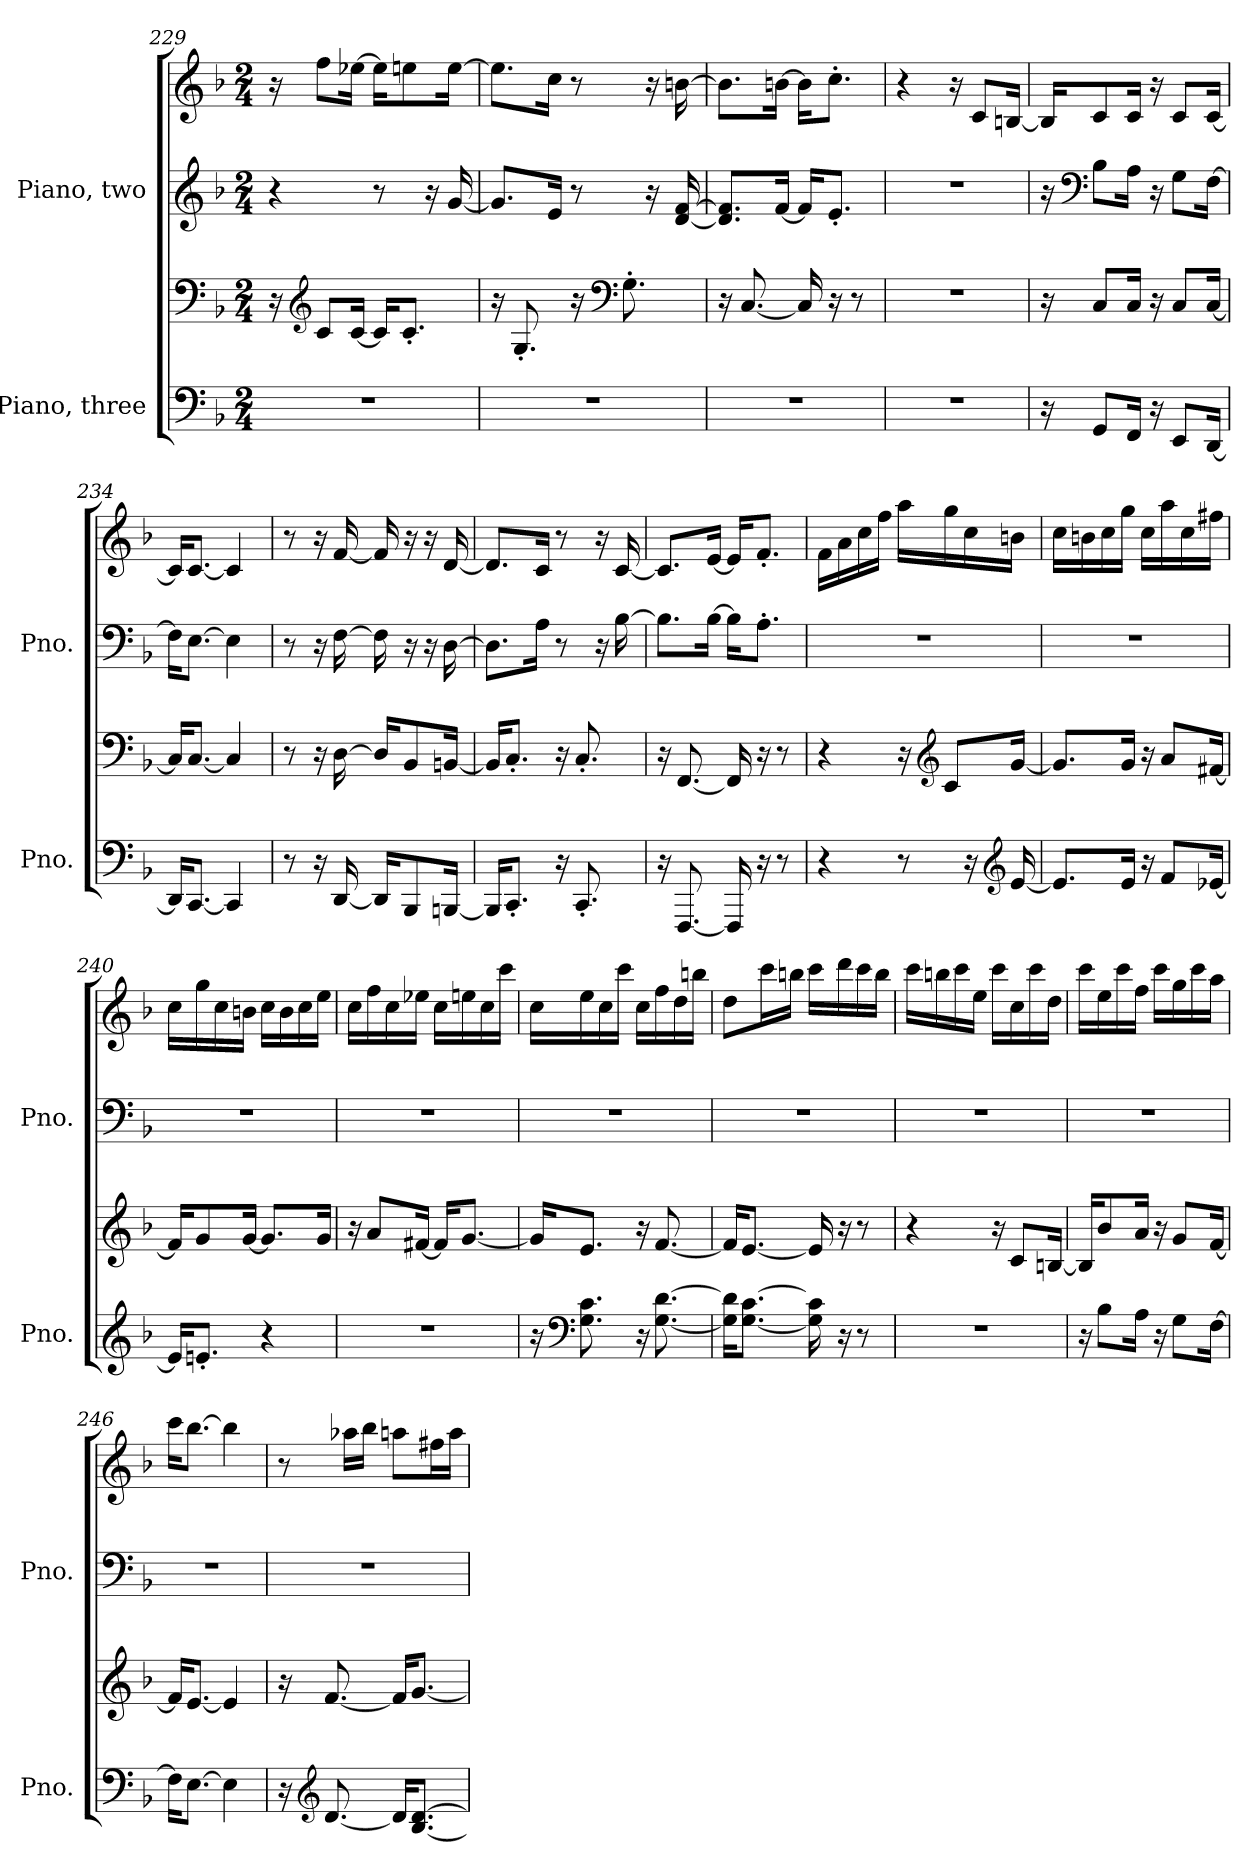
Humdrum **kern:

**kern	**kern	**kern	**kern
*part2	*part2	*part1	*part1
*staff4	*staff3	*staff2	*staff1
*I"Piano, three	*	*I"Piano, two	*
*I'Pno.	*	*I'Pno.	*
!!LO:LB:g=z
*clefF4	*clefF4	*clefG2	*clefG2
*k[b-]	*k[b-]	*k[b-]	*k[b-]
*M2/4	*M2/4	*M2/4	*M2/4
=229	=229	=229	=229
2r	16r	4r	16r
*	*clefG2	*	*
.	8c/L	.	8ff\L
.	[16c/Jk	.	[16ee-X\Jk
.	16c/KL]	8r	16ee-\KL]
.	8.c'/J	.	8een\
.	.	16r	.
.	.	[16g/	[16ee\Jk
=230	=230	=230	=230
2r	16r	8.g/L]	8.ee\L]
.	8.G'/	.	.
.	.	16e/Jk	16cc\Jk
.	16r	8r	8r
*	*clefF4	*	*
.	8.G'\	.	.
.	.	16r	16r
.	.	[16d/ [16f/	[16bn\
=231	=231	=231	=231
2r	16r	8.d/] 8.f/]L	8.b\L]
.	[8.C/	.	.
.	.	[16f/Jk	[16bn\Jk
.	16C/]	16f/KL]	16b\KL]
.	16r	8.e'/J	8.cc'\J
.	8r	.	.
=232	=232	=232	=232
2r	2r	2r	4r
.	.	.	16r
.	.	.	8c/L
.	.	.	[16Bn/Jk
=233	=233	=233	=233
16r	16r	16r	16B/KL]
*	*	*clefF4	*
8GG/L	8C/L	8B-\L	8c/
16FF/Jk	16C/Jk	16A\Jk	16c/Jk
16r	16r	16r	16r
8EE/L	8C/L	8G\L	8c/L
[16DD/Jk	[16C/Jk	[16F\Jk	[16c/Jk
!!LO:LB:g=z
=234	=234	=234	=234
16DD/KL]	16C/KL]	16F\KL]	16c/KL]
[8.CC/J	[8.C/J	[8.E\J	[8.c/J
4CC/]	4C/]	4E\]	4c/]
=235	=235	=235	=235
8r	8r	8r	8r
16r	16r	16r	16r
[16DD/	[16D\	[16F\	[16f/
16DD/KL]	16D/KL]	16F\]	16f/]
8BBB-/	8BB-/	16r	16r
.	.	16r	16r
[16BBBn/Jk	[16BBn/Jk	[16D\	[16d/
=236	=236	=236	=236
16BBB/KL]	16BB/KL]	8.D\L]	8.d/L]
8.CC'/J	8.C'/J	.	.
.	.	16A\Jk	16c/Jk
16r	16r	8r	8r
8.CC'/	8.C'/	.	.
.	.	16r	16r
.	.	[16B-\	[16c/
=237	=237	=237	=237
16r	16r	8.B-\L]	8.c/L]
[8.FFF/	[8.FF/	.	.
.	.	[16B-\Jk	[16e/Jk
16FFF/]	16FF/]	16B-\KL]	16e/KL]
16r	16r	8.A'\J	8.f'/J
8r	8r	.	.
=238	=238	=238	=238
4r	4r	2r	16f\LL
.	.	.	16a\
.	.	.	16cc\
.	.	.	16ff\JJ
8r	16r	.	16aa\LL
*	*clefG2	*	*
.	8c/L	.	16gg\
16r	.	.	16cc\
*clefG2	*	*	*
[16e/	[16g/Jk	.	16bn\JJ
!!LO:PB:g=z
=239	=239	=239	=239
8.e/L]	8.g/L]	2r	16cc\LL
.	.	.	16bn\
.	.	.	16cc\
16e/Jk	16g/Jk	.	16gg\JJ
16r	16r	.	16cc\LL
8f/L	8a/L	.	16aa\
.	.	.	16cc\
[16e-X/Jk	[16f#X/Jk	.	16ff#X\JJ
=240	=240	=240	=240
16e-/KL]	16f#/KL]	2r	16cc\LL
8.en'/J	8g/	.	16gg\
.	.	.	16cc\
.	[16g/Jk	.	16bn\JJ
4r	8.g/L]	.	16cc\LL
.	.	.	16b\
.	.	.	16cc\
.	16g/Jk	.	16ee\JJ
=241	=241	=241	=241
2r	16r	2r	16cc\LL
.	8a/L	.	16ff\
.	.	.	16cc\
.	[16f#X/Jk	.	16ee-X\JJ
.	16f#/KL]	.	16cc\LL
.	[8.g/J	.	16een\
.	.	.	16cc\
.	.	.	16ccc\JJ
=242	=242	=242	=242
16r	16g/KL]	2r	16cc\LL
*clefF4	*	*	*
8.G\ 8.c\	8.e/J	.	16ee\
.	.	.	16cc\
.	.	.	16ccc\JJ
16r	16r	.	16cc\LL
[8.G\ [8.d\	[8.f/	.	16ff\
.	.	.	16dd\
.	.	.	16bbn\JJ
!!LO:LB:g=z
=243	=243	=243	=243
16G\] 16d\]KL	16f/KL]	2r	8dd\L
[8.G\ [8.c\J	[8.e/J	.	.
.	.	.	16ccc\L
.	.	.	16bbn\JJ
16G\] 16c\]	16e/]	.	16ccc\LL
16r	16r	.	16ddd\
8r	8r	.	16ccc\
.	.	.	16bb\JJ
=244	=244	=244	=244
2r	4r	2r	16ccc\LL
.	.	.	16bbn\
.	.	.	16ccc\
.	.	.	16ee\JJ
.	16r	.	16ccc\LL
.	8c/L	.	16cc\
.	.	.	16ccc\
.	[16Bn/Jk	.	16dd\JJ
=245	=245	=245	=245
16r	16B/KL]	2r	16ccc\LL
8B-\L	8b-/	.	16ee\
.	.	.	16ccc\
16A\Jk	16a/Jk	.	16ff\JJ
16r	16r	.	16ccc\LL
8G\L	8g/L	.	16gg\
.	.	.	16ccc\
[16F\Jk	[16f/Jk	.	16aa\JJ
=246	=246	=246	=246
16F\KL]	16f/KL]	2r	16ccc\KL
[8.E\J	[8.e/J	.	[8.bb-\J
4E\]	4e/]	.	4bb-\]
!!LO:LB:g=z
=247	=247	=247	=247
16r	16r	2r	8r
*clefG2	*	*	*
[8.d/	[8.f/	.	.
.	.	.	16aa-X\LL
.	.	.	16bb-\JJ
16d/KL]	16f/KL]	.	8aan\L
[8.B-/ [8.d/J	[8.g/J	.	.
.	.	.	16ff#X\L
.	.	.	16aa\JJ
=	=	=	=
*-	*-	*-	*-
